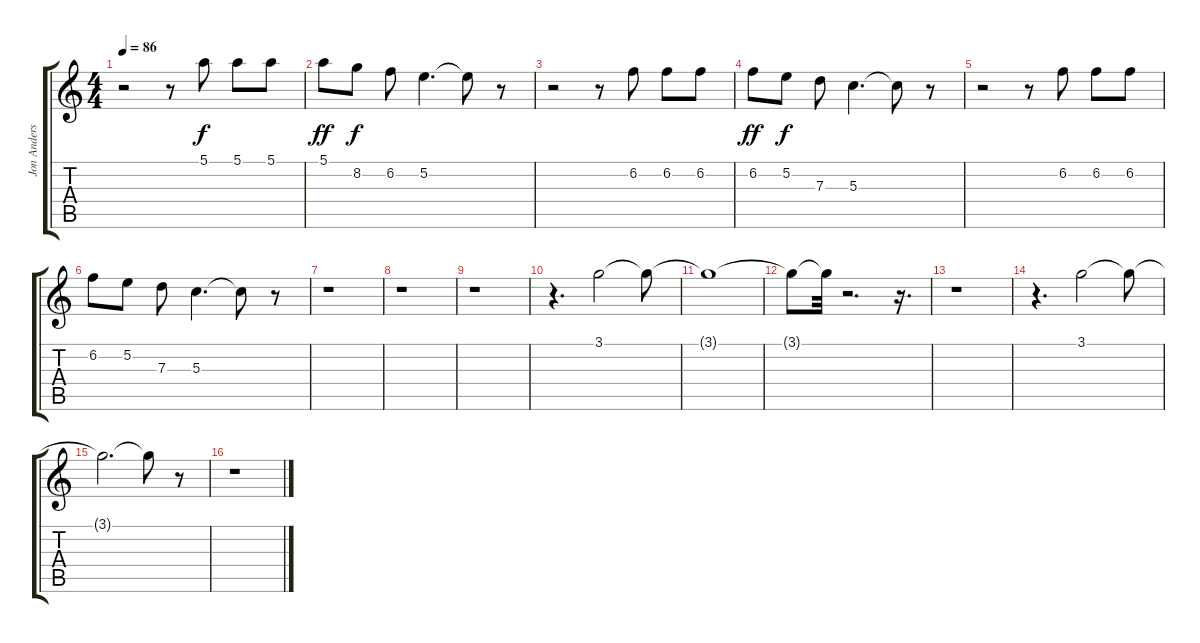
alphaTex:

\track ("Jon Anderson" "Jon Anders") {instrument acousticguitarnylon}
\staff {score tabs}
\tuning (E4 B3 G3 D3 A2 E2) {hide}
\ts (4 4)
\tempo 86
\clef g2
\ks c
r.2{dy f} r.8 5.1.8 5.1.8 5.1.8 |
5.1.8{dy ff} 8.2.8{dy f} 6.2.8 5.2.4{d} 5.2{t}.8 r.8 |
r.2 r.8 6.2.8 6.2.8 6.2.8 |
6.2.8{dy ff} 5.2.8{dy f} 7.3.8 5.3.4{d} 5.3{t}.8 r.8 |
r.2 r.8 6.2.8 6.2.8 6.2.8 |
6.2.8 5.2.8 7.3.8 5.3.4{d} 5.3{t}.8 r.8 |
r.1 |
r.1 |
r.1 |
r.4{d} 3.1.2 3.1{t}.8 |
3.1{t}.1 |
3.1{t}.8 3.1{t}.32 r.2{d} r.16{d} |
r.1 |
r.4{d} 3.1.2 3.1{t}.8 |
3.1{t}.2{d} 3.1{t}.8 r.8 |
r.1
